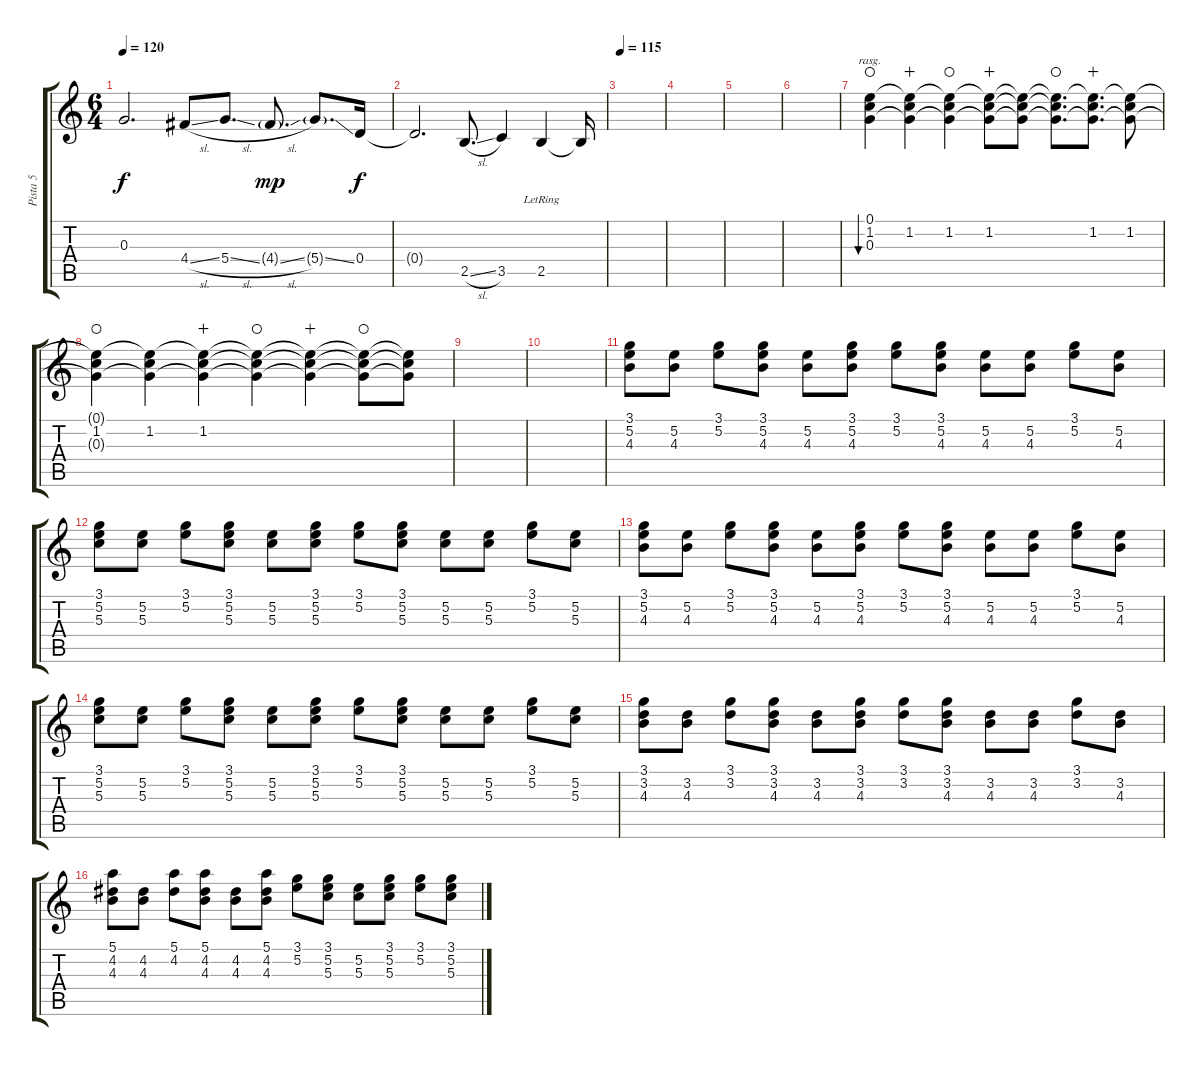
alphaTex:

\track ("Pista 5" "Pista 5") {instrument overdrivenguitar}
\staff {score tabs}
\tuning (E4 B3 G3 D3 A2 E2) {hide}
\ts (6 4)
\tempo 120
\clef g2
\ks c
0.3{t}.2{d dy f} 4.4{sl}.8 5.4{sl}.8{d} 4.4{sl g}.8{d dy mp} 5.4{ss g}.8{d} 0.4.16{dy f} |
0.4{t}.2{d} 2.5{sl}.8{d} 3.5.4 2.5{lr}.4 2.5{t}.16 |
\tempo 115
|
|
|
|
(0.1 1.2 0.3).4{bu 60 rasg ii waho} (0.1{t} 1.2 0.3{t}).4{wahc} (0.1{t} 1.2 0.3{t}).4{waho} (0.1{t} 1.2 0.3{t}).8{wahc} (0.1{t} 1.2{t} 0.3{t}).8 (0.1{t} 1.2{t} 0.3{t}).8{d waho} (0.1{t} 1.2 0.3{t}).8{d wahc} (0.1{t} 1.2 0.3{t}).8 |
(0.1{t} 1.2 0.3{t}).4{balance 8 waho} (0.1{t} 1.2 0.3{t}).4 (0.1{t} 1.2 0.3{t}).4{wahc} (0.1{t} 1.2{t} 0.3{t}).4{waho} (0.1{t} 1.2{t} 0.3{t}).4{wahc} (0.1{t} 1.2{t} 0.3{t}).8{waho} (0.1{t} 1.2{t} 0.3{t}).8 |
|
|
(3.1 5.2 4.3).8 (5.2 4.3).8 (3.1 5.2).8 (3.1 5.2 4.3).8 (5.2 4.3).8 (3.1 5.2 4.3).8 (3.1 5.2).8 (3.1 5.2 4.3).8 (5.2 4.3).8 (5.2 4.3).8 (3.1 5.2).8 (5.2 4.3).8 |
(3.1 5.2 5.3).8 (5.2 5.3).8 (3.1 5.2).8 (3.1 5.2 5.3).8 (5.2 5.3).8 (3.1 5.2 5.3).8 (3.1 5.2).8 (3.1 5.2 5.3).8 (5.2 5.3).8 (5.2 5.3).8 (3.1 5.2).8 (5.2 5.3).8 |
(3.1 5.2 4.3).8 (5.2 4.3).8 (3.1 5.2).8 (3.1 5.2 4.3).8 (5.2 4.3).8 (3.1 5.2 4.3).8 (3.1 5.2).8 (3.1 5.2 4.3).8 (5.2 4.3).8 (5.2 4.3).8 (3.1 5.2).8 (5.2 4.3).8 |
(3.1 5.2 5.3).8 (5.2 5.3).8 (3.1 5.2).8 (3.1 5.2 5.3).8 (5.2 5.3).8 (3.1 5.2 5.3).8 (3.1 5.2).8 (3.1 5.2 5.3).8 (5.2 5.3).8 (5.2 5.3).8 (3.1 5.2).8 (5.2 5.3).8 |
(3.1 3.2 4.3).8 (3.2 4.3).8 (3.1 3.2).8 (3.1 3.2 4.3).8 (3.2 4.3).8 (3.1 3.2 4.3).8 (3.1 3.2).8 (3.1 3.2 4.3).8 (3.2 4.3).8 (3.2 4.3).8 (3.1 3.2).8 (3.2 4.3).8 |
(5.1 4.2 4.3).8 (4.2 4.3).8 (5.1 4.2).8 (5.1 4.2 4.3).8 (4.2 4.3).8 (5.1 4.2 4.3).8 (3.1 5.2).8 (3.1 5.2 5.3).8 (5.2 5.3).8 (3.1 5.2 5.3).8 (3.1 5.2).8 (3.1 5.2 5.3).8
